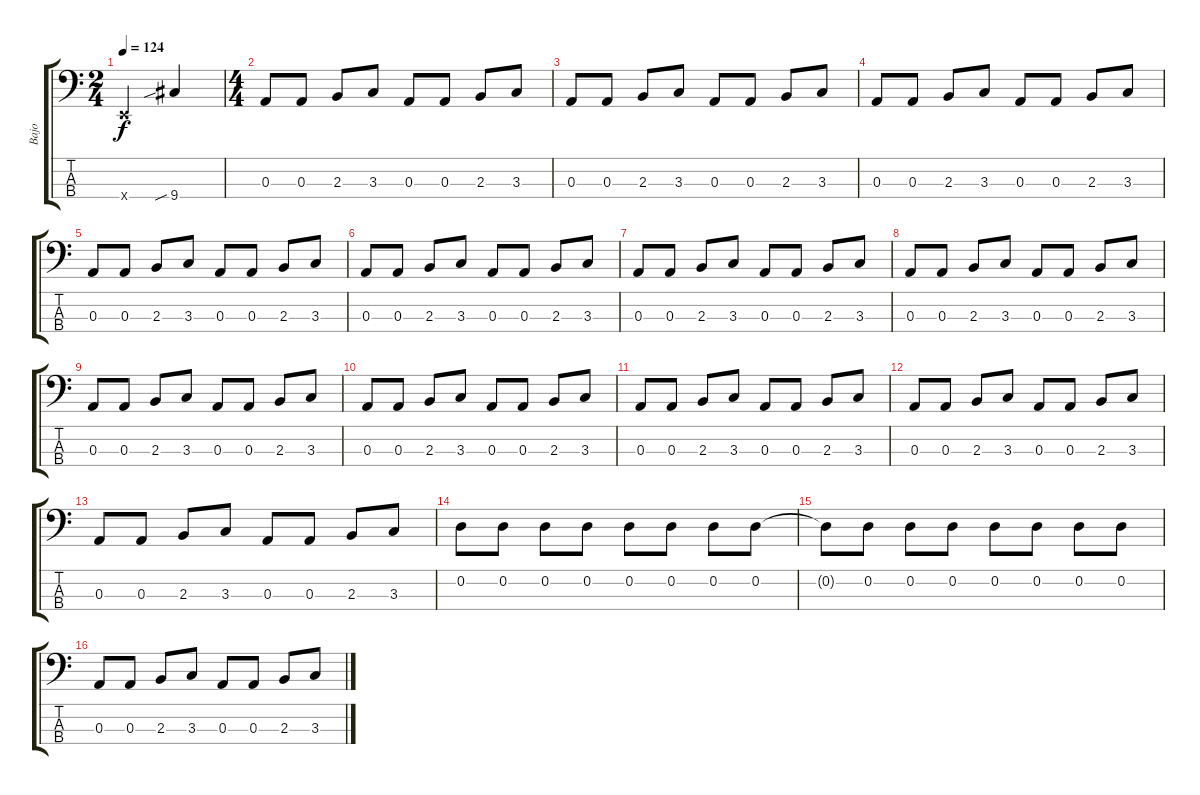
\track ("Bajo" "Bajo") {instrument electricbasspick}
\staff {score tabs}
\tuning (G2 D2 A1 E1) {hide}
\ts (2 4)
\tempo 124
\clef f4
\ks c
0.4{x}.4{dy f instrument electricbasspick} 9.4{sib}.4 |
\ts (4 4)
0.3.8 0.3.8 2.3.8 3.3.8 0.3.8 0.3.8 2.3.8 3.3.8 |
0.3.8 0.3.8 2.3.8 3.3.8 0.3.8 0.3.8 2.3.8 3.3.8 |
0.3.8 0.3.8 2.3.8 3.3.8 0.3.8 0.3.8 2.3.8 3.3.8 |
0.3.8 0.3.8 2.3.8 3.3.8 0.3.8 0.3.8 2.3.8 3.3.8 |
0.3.8 0.3.8 2.3.8 3.3.8 0.3.8 0.3.8 2.3.8 3.3.8 |
0.3.8 0.3.8 2.3.8 3.3.8 0.3.8 0.3.8 2.3.8 3.3.8 |
0.3.8 0.3.8 2.3.8 3.3.8 0.3.8 0.3.8 2.3.8 3.3.8 |
0.3.8 0.3.8 2.3.8 3.3.8 0.3.8 0.3.8 2.3.8 3.3.8 |
0.3.8 0.3.8 2.3.8 3.3.8 0.3.8 0.3.8 2.3.8 3.3.8 |
0.3.8 0.3.8 2.3.8 3.3.8 0.3.8 0.3.8 2.3.8 3.3.8 |
0.3.8 0.3.8 2.3.8 3.3.8 0.3.8 0.3.8 2.3.8 3.3.8 |
0.3.8 0.3.8 2.3.8 3.3.8 0.3.8 0.3.8 2.3.8 3.3.8 |
0.2.8 0.2.8 0.2.8 0.2.8 0.2.8 0.2.8 0.2.8 0.2.8 |
0.2{t}.8 0.2.8 0.2.8 0.2.8 0.2.8 0.2.8 0.2.8 0.2.8 |
0.3.8 0.3.8 2.3.8 3.3.8 0.3.8 0.3.8 2.3.8 3.3.8
